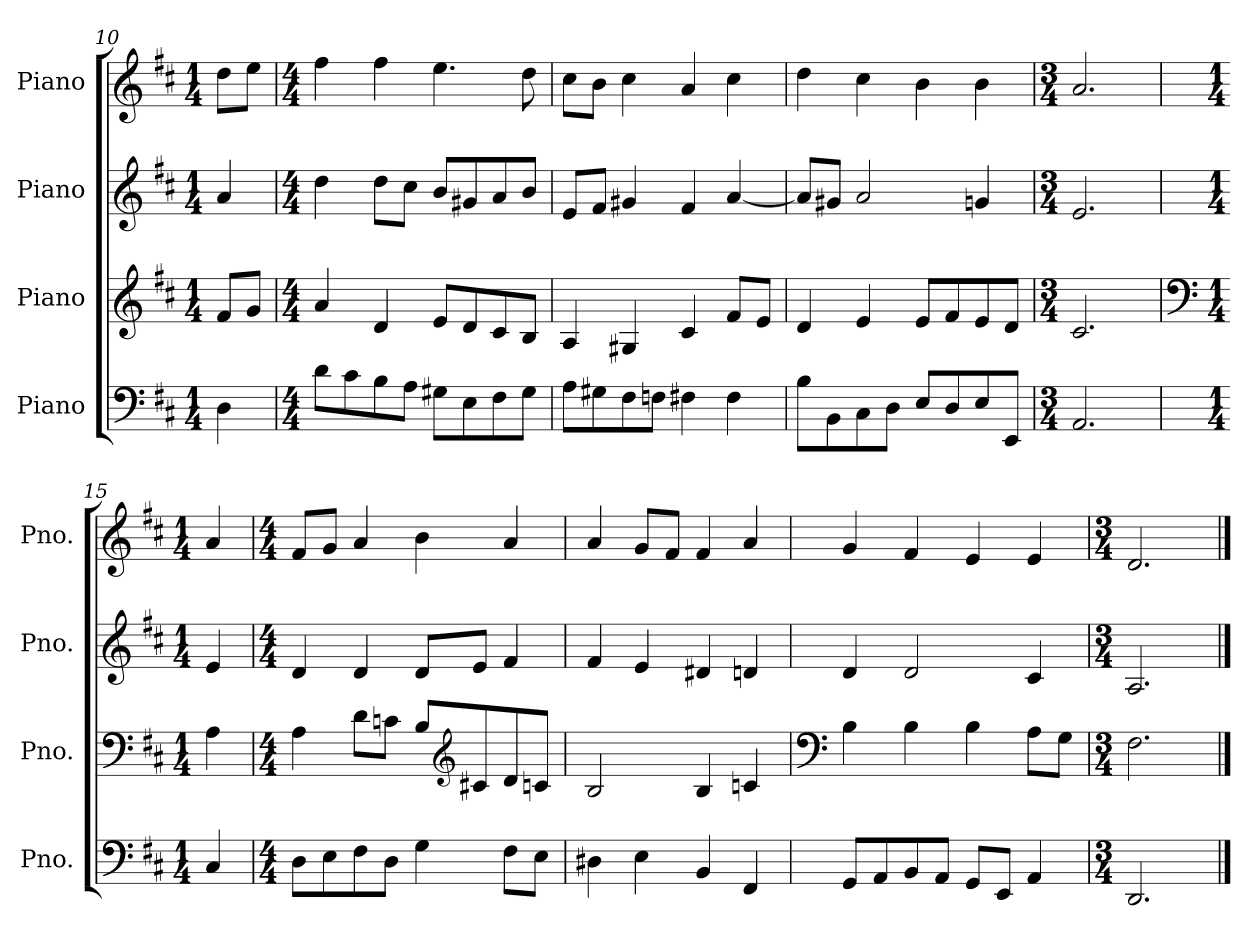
**kern	**kern	**kern	**kern
*part4	*part3	*part2	*part1
*staff4	*staff3	*staff2	*staff1
*I"Piano	*I"Piano	*I"Piano	*I"Piano
*I'Pno.	*I'Pno.	*I'Pno.	*I'Pno.
*clefF4	*clefG2	*clefG2	*clefG2
*k[f#c#]	*k[f#c#]	*k[f#c#]	*k[f#c#]
*M1/4	*M1/4	*M1/4	*M1/4
=10	=10	=10	=10
4D\	8f#/L	4a/	8dd\L
.	8g/J	.	8ee\J
!!LO:LB:g=z
=11	=11	=11	=11
*M4/4	*M4/4	*M4/4	*M4/4
8d\L	4a/	4dd\	4ff#\
8c#\	.	.	.
8B\	4d/	8dd\L	4ff#\
8A\J	.	8cc#\J	.
8G#X\L	8e/L	8b/L	4.ee\
8E\	8d/	8g#X/	.
8F#\	8c#/	8a/	.
8G#\J	8B/J	8b/J	8dd\
=12	=12	=12	=12
8A\L	4A/	8e/L	8cc#\L
8G#X\	.	8f#/J	8b\J
8F#\	4G#X/	4g#X/	4cc#\
8Fn\J	.	.	.
4F#X\	4c#/	4f#/	4a/
4F#\	8f#/L	[4a/	4cc#\
.	8e/J	.	.
=13	=13	=13	=13
8B\L	4d/	8a/L]	4dd\
8BB\	.	8g#X/J	.
8C#\	4e/	2a/	4cc#\
8D\J	.	.	.
8E/L	8e/L	.	4b\
8D/	8f#/	.	.
8E/	8e/	4gn/	4b\
8EE/J	8d/J	.	.
=14	=14	=14	=14
*M3/4	*M3/4	*M3/4	*M3/4
2.AA/	2.c#/	2.e/	2.a/
=15	=15	=15	=15
*	*clefF4	*	*
*M1/4	*M1/4	*M1/4	*M1/4
4C#/	4A\	4e/	4a/
!!LO:PB:g=z
=16	=16	=16	=16
*M4/4	*M4/4	*M4/4	*M4/4
8D\L	4A\	4d/	8f#/L
8E\	.	.	8g/J
8F#\	8d\L	4d/	4a/
8D\J	8cn\J	.	.
4G\	8B/L	8d/L	4b\
*	*clefG2	*	*
.	8c#X/	8e/J	.
8F#\L	8d/	4f#/	4a/
8E\J	8cn/J	.	.
=17	=17	=17	=17
4D#X\	2B/	4f#/	4a/
4E\	.	4e/	8g/L
.	.	.	8f#/J
4BB/	4B/	4d#X/	4f#/
4FF#/	4cn/	4dn/	4a/
=18	=18	=18	=18
*	*clefF4	*	*
8GG/L	4B\	4d/	4g/
8AA/	.	.	.
8BB/	4B\	2d/	4f#/
8AA/J	.	.	.
8GG/L	4B\	.	4e/
8EE/J	.	.	.
4AA/	8A\L	4c#/	4e/
.	8G\J	.	.
=19	=19	=19	=19
*M3/4	*M3/4	*M3/4	*M3/4
2.DD/	2.F#\	2.A/	2.d/
==	==	==	==
*-	*-	*-	*-
